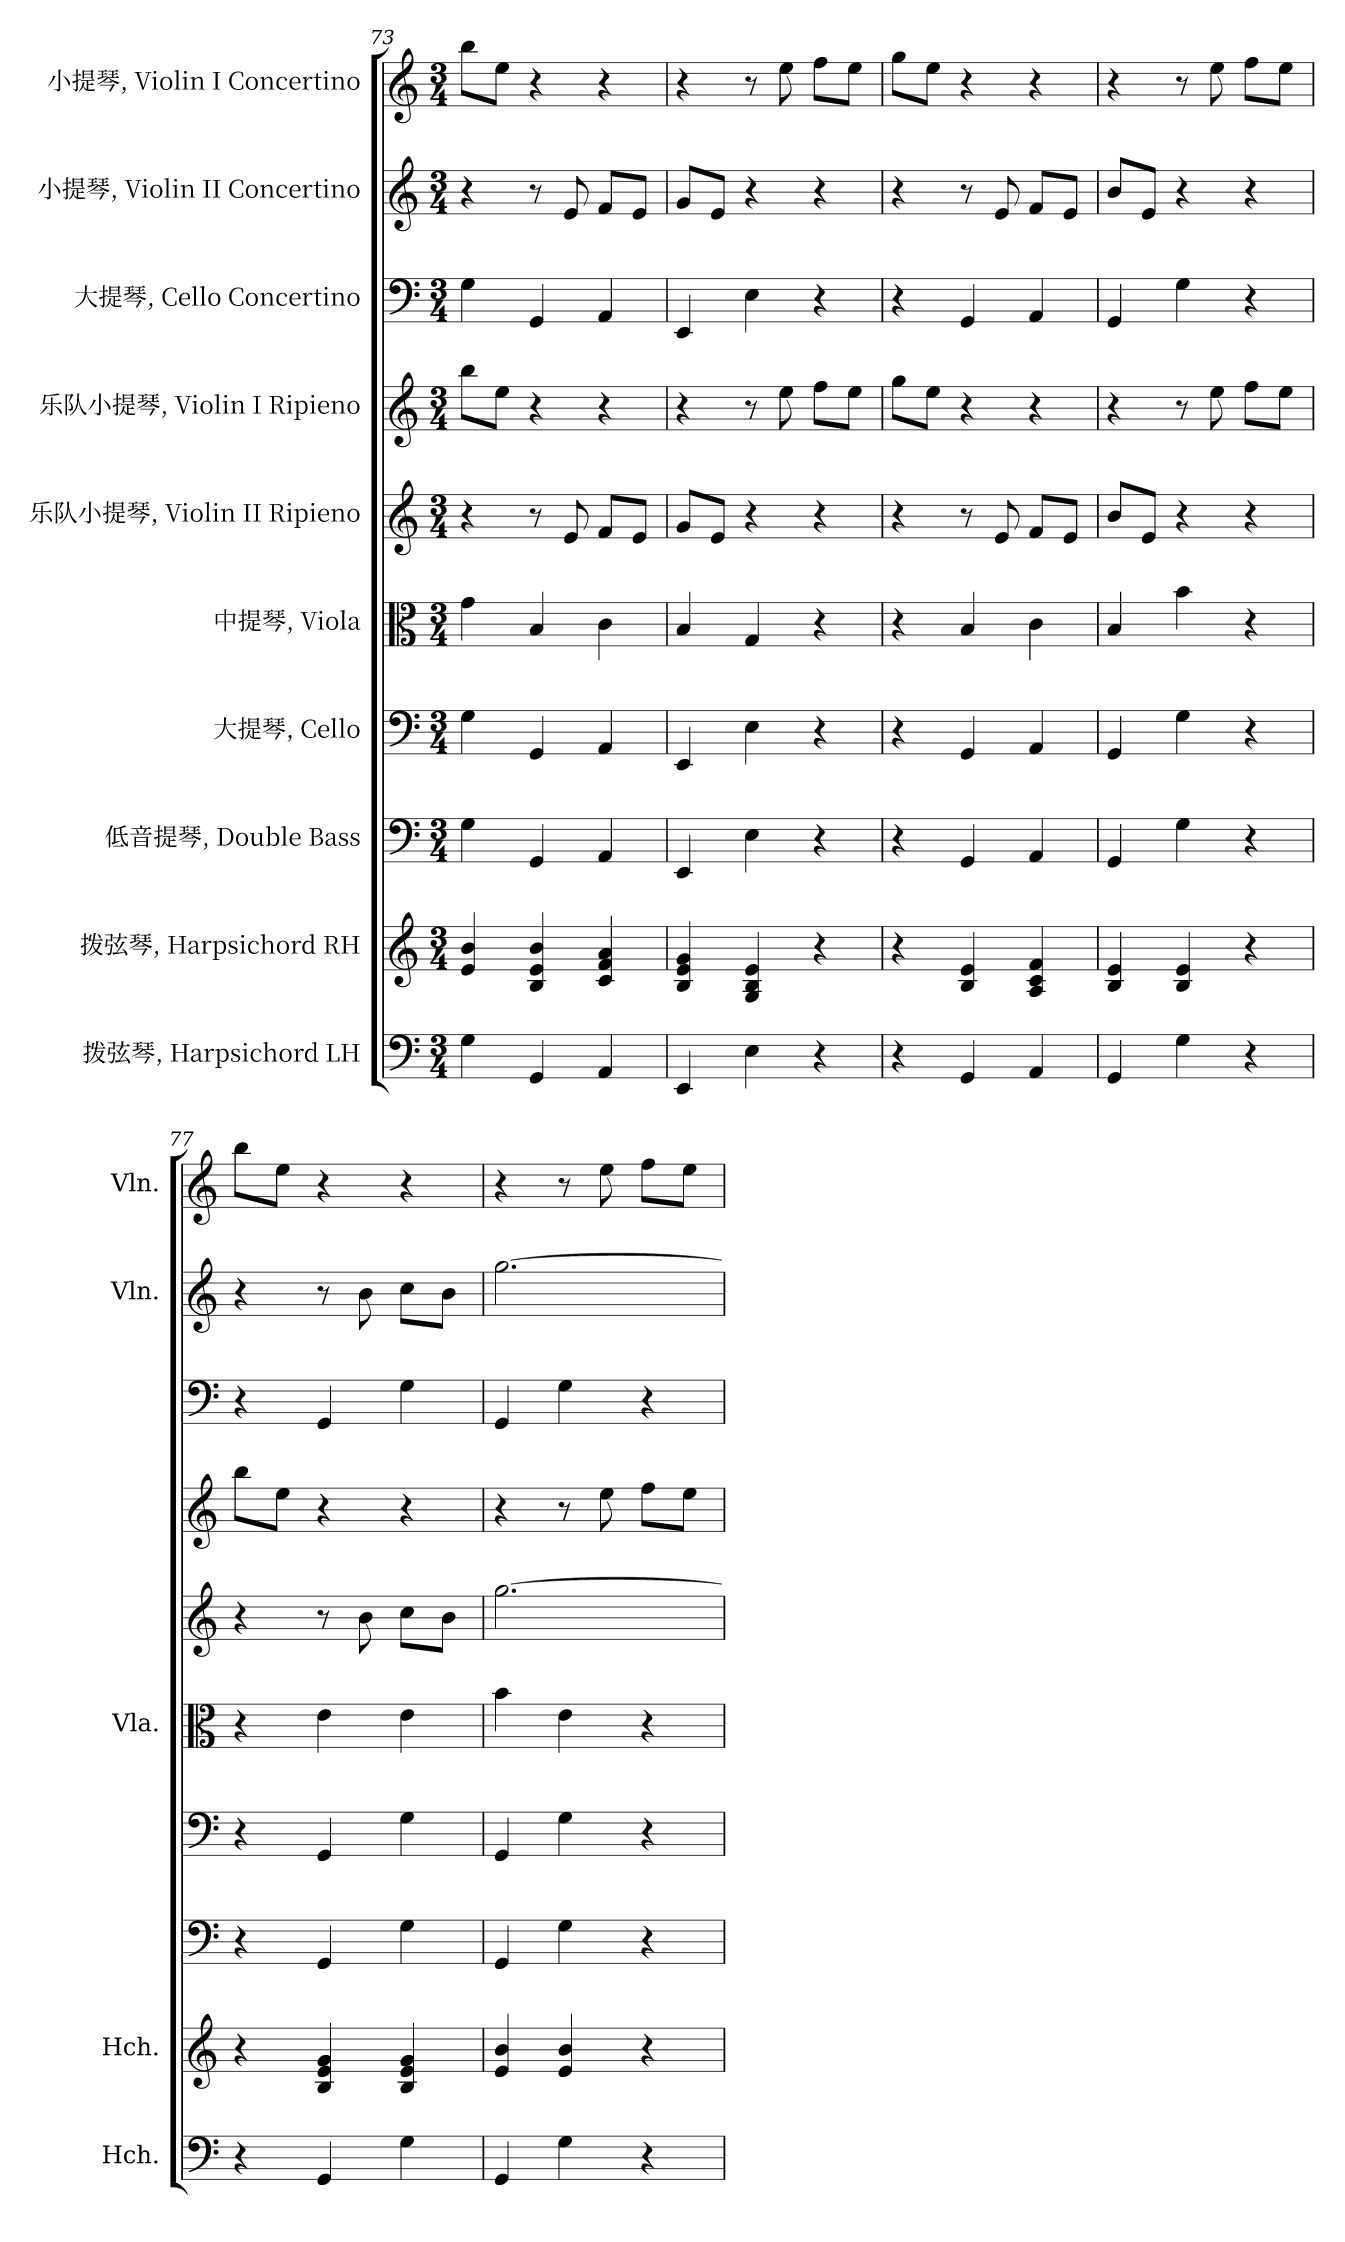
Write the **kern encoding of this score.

**kern	**kern	**kern	**kern	**kern	**kern	**kern	**kern	**kern	**kern
*part10	*part9	*part8	*part7	*part6	*part5	*part4	*part3	*part2	*part1
*staff10	*staff9	*staff8	*staff7	*staff6	*staff5	*staff4	*staff3	*staff2	*staff1
*I"拨弦琴, Harpsichord LH	*I"拨弦琴, Harpsichord RH	*I"低音提琴, Double Bass	*I"大提琴, Cello	*I"中提琴, Viola	*I"乐队小提琴, Violin II Ripieno	*I"乐队小提琴, Violin I Ripieno	*I"大提琴, Cello Concertino	*I"小提琴, Violin II Concertino	*I"小提琴, Violin I Concertino
*I'Hch.	*I'Hch.	*	*	*I'Vla.	*	*	*	*I'Vln.	*I'Vln.
*clefF4	*clefG2	*clefF4	*clefF4	*clefC3	*clefG2	*clefG2	*clefF4	*clefG2	*clefG2
*	*	*ITrd7c12	*	*	*	*	*	*	*
*k[]	*k[]	*k[]	*k[]	*k[]	*k[]	*k[]	*k[]	*k[]	*k[]
*M3/4	*M3/4	*M3/4	*M3/4	*M3/4	*M3/4	*M3/4	*M3/4	*M3/4	*M3/4
=73	=73	=73	=73	=73	=73	=73	=73	=73	=73
4G\	4e/ 4b/	4GG\	4G\	4g\	4r	8bb\L	4G\	4r	8bb\L
.	.	.	.	.	.	8ee\J	.	.	8ee\J
4GG/	4B/ 4e/ 4b/	4GGG/	4GG/	4B/	8r	4r	4GG/	8r	4r
.	.	.	.	.	8e/	.	.	8e/	.
4AA/	4c/ 4f/ 4a/	4AAA/	4AA/	4c\	8f/L	4r	4AA/	8f/L	4r
.	.	.	.	.	8e/J	.	.	8e/J	.
=74	=74	=74	=74	=74	=74	=74	=74	=74	=74
4EE/	4B/ 4e/ 4g/	4EEE/	4EE/	4B/	8g/L	4r	4EE/	8g/L	4r
.	.	.	.	.	8e/J	.	.	8e/J	.
4E\	4G/ 4B/ 4e/	4EE\	4E\	4G/	4r	8r	4E\	4r	8r
.	.	.	.	.	.	8ee\	.	.	8ee\
4r	4r	4r	4r	4r	4r	8ff\L	4r	4r	8ff\L
.	.	.	.	.	.	8ee\J	.	.	8ee\J
=75	=75	=75	=75	=75	=75	=75	=75	=75	=75
4r	4r	4r	4r	4r	4r	8gg\L	4r	4r	8gg\L
.	.	.	.	.	.	8ee\J	.	.	8ee\J
4GG/	4B/ 4e/	4GGG/	4GG/	4B/	8r	4r	4GG/	8r	4r
.	.	.	.	.	8e/	.	.	8e/	.
4AA/	4A/ 4c/ 4f/	4AAA/	4AA/	4c\	8f/L	4r	4AA/	8f/L	4r
.	.	.	.	.	8e/J	.	.	8e/J	.
!!LO:PB:g=z
=76	=76	=76	=76	=76	=76	=76	=76	=76	=76
4GG/	4B/ 4e/	4GGG/	4GG/	4B/	8b/L	4r	4GG/	8b/L	4r
.	.	.	.	.	8e/J	.	.	8e/J	.
4G\	4B/ 4e/	4GG\	4G\	4b\	4r	8r	4G\	4r	8r
.	.	.	.	.	.	8ee\	.	.	8ee\
4r	4r	4r	4r	4r	4r	8ff\L	4r	4r	8ff\L
.	.	.	.	.	.	8ee\J	.	.	8ee\J
=77	=77	=77	=77	=77	=77	=77	=77	=77	=77
4r	4r	4r	4r	4r	4r	8bb\L	4r	4r	8bb\L
.	.	.	.	.	.	8ee\J	.	.	8ee\J
4GG/	4B/ 4e/ 4g/	4GGG/	4GG/	4e\	8r	4r	4GG/	8r	4r
.	.	.	.	.	8b\	.	.	8b\	.
4G\	4B/ 4e/ 4g/	4GG\	4G\	4e\	8cc\L	4r	4G\	8cc\L	4r
.	.	.	.	.	8b\J	.	.	8b\J	.
=78	=78	=78	=78	=78	=78	=78	=78	=78	=78
4GG/	4e/ 4b/	4GGG/	4GG/	4b\	[2.gg\	4r	4GG/	[2.gg\	4r
4G\	4e/ 4b/	4GG\	4G\	4e\	.	8r	4G\	.	8r
.	.	.	.	.	.	8ee\	.	.	8ee\
4r	4r	4r	4r	4r	.	8ff\L	4r	.	8ff\L
.	.	.	.	.	.	8ee\J	.	.	8ee\J
=	=	=	=	=	=	=	=	=	=
*-	*-	*-	*-	*-	*-	*-	*-	*-	*-
